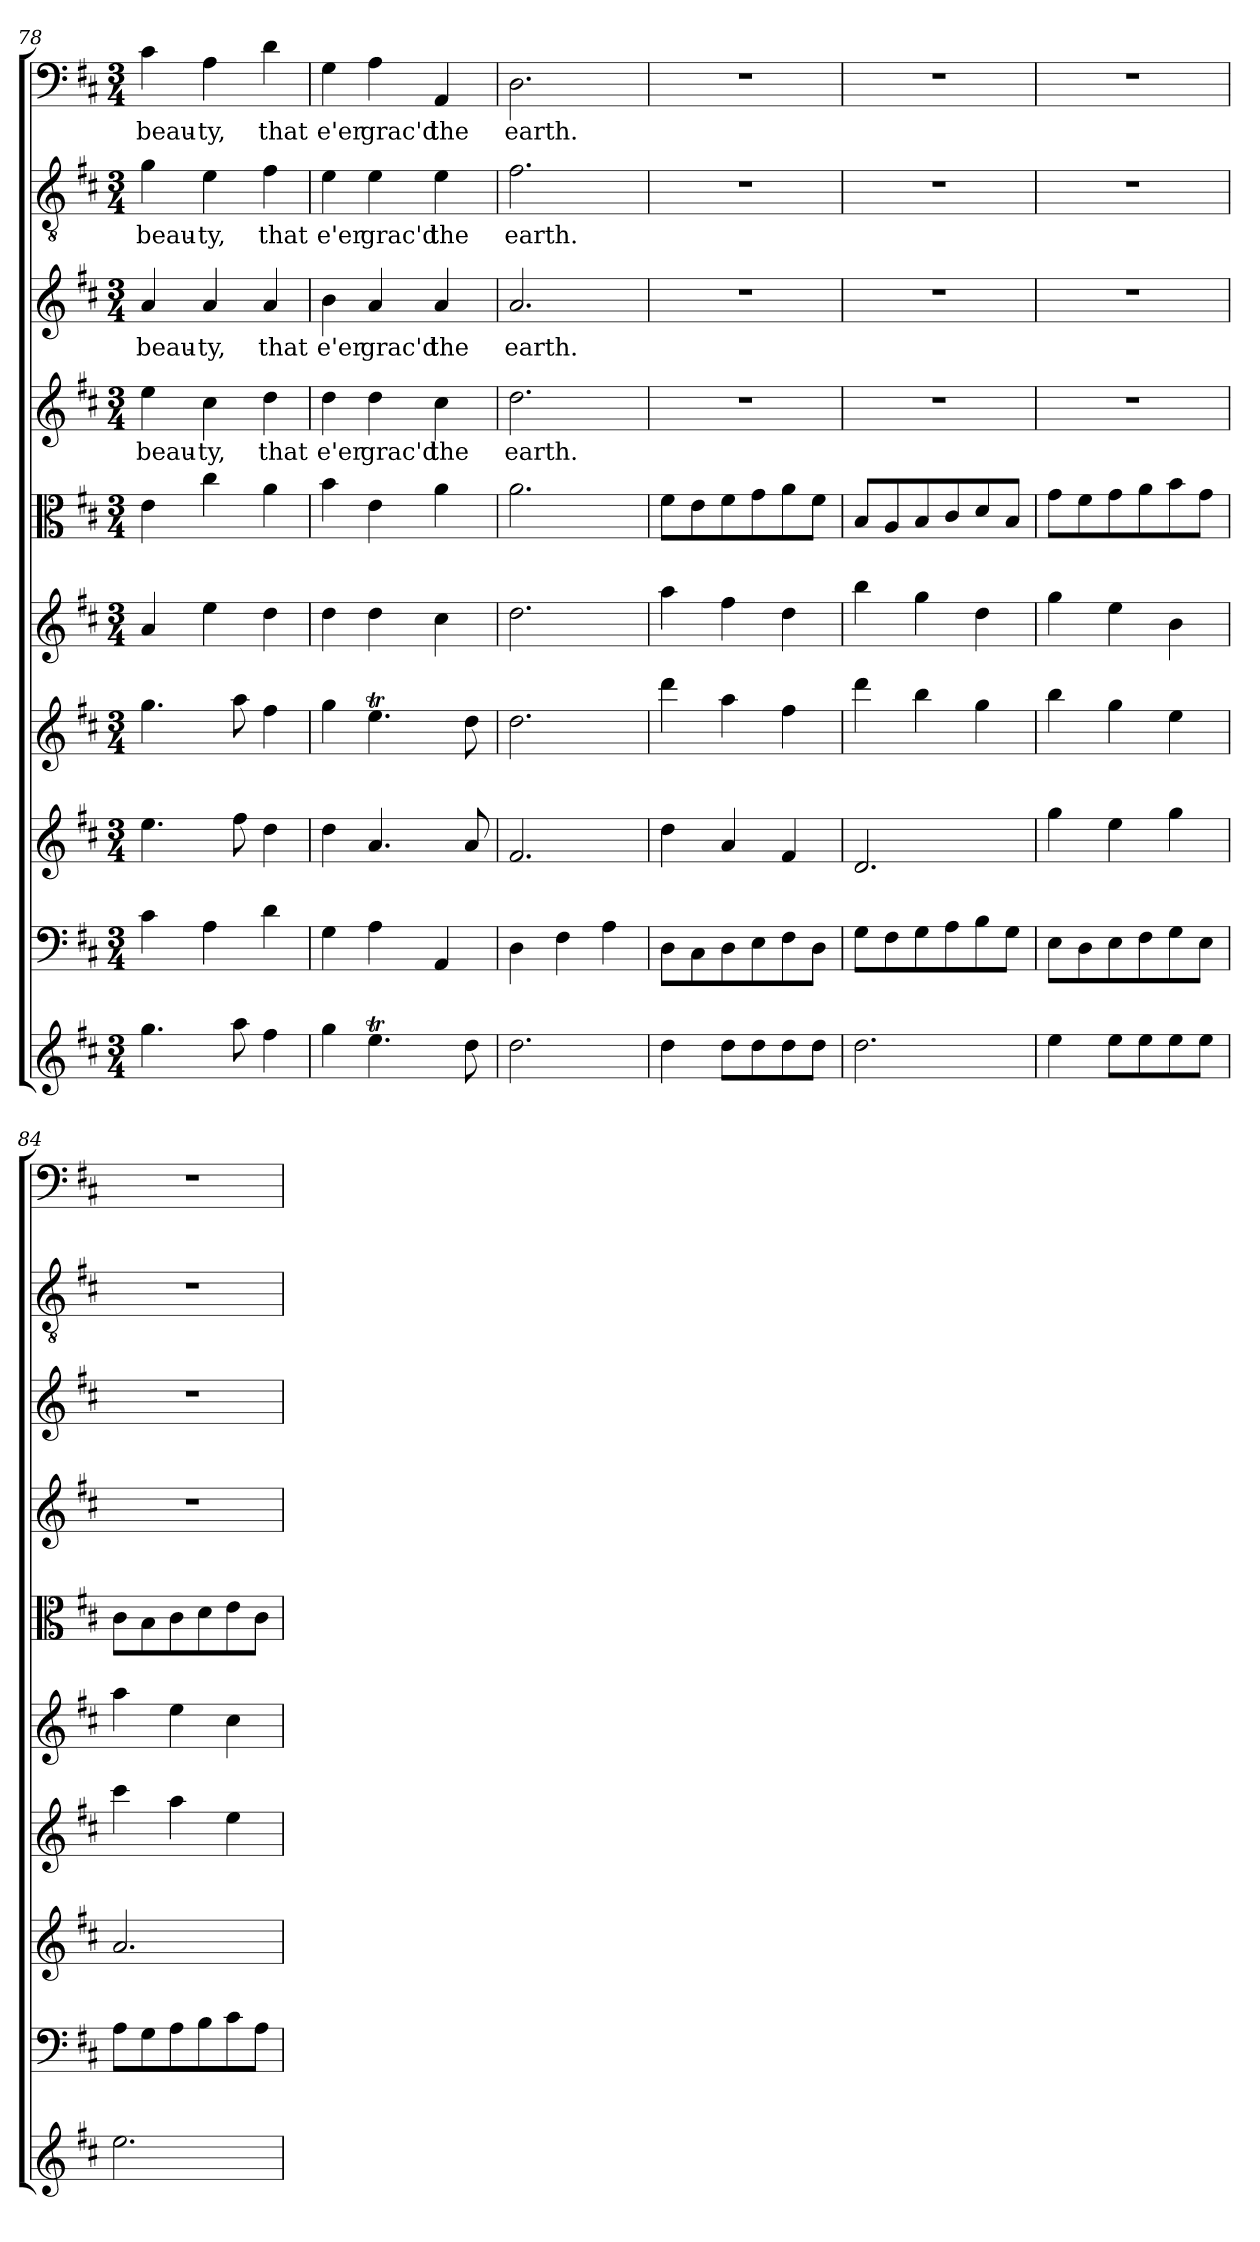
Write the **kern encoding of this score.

**kern	**kern	**kern	**kern	**kern	**kern	**kern	**text	**kern	**text	**kern	**text	**kern	**text
*part10	*part9	*part8	*part7	*part6	*part5	*part4	*part4	*part3	*part3	*part2	*part2	*part1	*part1
*staff10	*staff9	*staff8	*staff7	*staff6	*staff5	*staff4	*staff4	*staff3	*staff3	*staff2	*staff2	*staff1	*staff1
*clefG2	*clefF4	*clefG2	*clefG2	*clefG2	*clefC3	*clefG2	*	*clefG2	*	*clefGv2	*	*clefF4	*
*k[f#c#]	*k[f#c#]	*k[f#c#]	*k[f#c#]	*k[f#c#]	*k[f#c#]	*k[f#c#]	*	*k[f#c#]	*	*k[f#c#]	*	*k[f#c#]	*
*D:	*D:	*D:	*D:	*D:	*D:	*D:	*	*D:	*	*D:	*	*D:	*
*M3/4	*M3/4	*M3/4	*M3/4	*M3/4	*M3/4	*M3/4	*	*M3/4	*	*M3/4	*	*M3/4	*
=78	=78	=78	=78	=78	=78	=78	=78	=78	=78	=78	=78	=78	=78
4.gg\	4c#\	4.ee\	4.gg\	4a/	4e\	4ee\	beau-	4a/	beau-	4g\	beau-	4c#\	beau-
.	4A\	.	.	4ee\	4cc#\	4cc#\	-ty,	4a/	-ty,	4e\	-ty,	4A\	-ty,
8aa\	.	8ff#\	8aa\	.	.	.	.	.	.	.	.	.	.
4ff#\	4d\	4dd\	4ff#\	4dd\	4a\	4dd\	that	4a/	that	4f#\	that	4d\	that
=79	=79	=79	=79	=79	=79	=79	=79	=79	=79	=79	=79	=79	=79
4gg\	4G\	4dd\	4gg\	4dd\	4b\	4dd\	e'er	4b\	e'er	4e\	e'er	4G\	e'er
4.eeT\	4A\	4.a/	4.eeT\	4dd\	4e\	4dd\	grac'd	4a/	grac'd	4e\	grac'd	4A\	grac'd
.	4AA/	.	.	4cc#\	4a\	4cc#\	the	4a/	the	4e\	the	4AA/	the
8dd\	.	8a/	8dd\	.	.	.	.	.	.	.	.	.	.
=80	=80	=80	=80	=80	=80	=80	=80	=80	=80	=80	=80	=80	=80
2.dd\	4D\	2.f#/	2.dd\	2.dd\	2.a\	2.dd\	earth.	2.a/	earth.	2.f#\	earth.	2.D\	earth.
.	4F#\	.	.	.	.	.	.	.	.	.	.	.	.
.	4A\	.	.	.	.	.	.	.	.	.	.	.	.
=81	=81	=81	=81	=81	=81	=81	=81	=81	=81	=81	=81	=81	=81
4dd\	8D\L	4dd\	4ddd\	4aa\	8f#\L	2.r	.	2.r	.	2.r	.	2.r	.
.	8C#\	.	.	.	8e\	.	.	.	.	.	.	.	.
8dd\L	8D\	4a/	4aa\	4ff#\	8f#\	.	.	.	.	.	.	.	.
8dd\	8E\	.	.	.	8g\	.	.	.	.	.	.	.	.
8dd\	8F#\	4f#/	4ff#\	4dd\	8a\	.	.	.	.	.	.	.	.
8dd\J	8D\J	.	.	.	8f#\J	.	.	.	.	.	.	.	.
=82	=82	=82	=82	=82	=82	=82	=82	=82	=82	=82	=82	=82	=82
2.dd\	8G\L	2.d/	4ddd\	4bb\	8B/L	2.r	.	2.r	.	2.r	.	2.r	.
.	8F#\	.	.	.	8A/	.	.	.	.	.	.	.	.
.	8G\	.	4bb\	4gg\	8B/	.	.	.	.	.	.	.	.
.	8A\	.	.	.	8c#/	.	.	.	.	.	.	.	.
.	8B\	.	4gg\	4dd\	8d/	.	.	.	.	.	.	.	.
.	8G\J	.	.	.	8B/J	.	.	.	.	.	.	.	.
=83	=83	=83	=83	=83	=83	=83	=83	=83	=83	=83	=83	=83	=83
4ee\	8E\L	4gg\	4bb\	4gg\	8g\L	2.r	.	2.r	.	2.r	.	2.r	.
.	8D\	.	.	.	8f#\	.	.	.	.	.	.	.	.
8ee\L	8E\	4ee\	4gg\	4ee\	8g\	.	.	.	.	.	.	.	.
8ee\	8F#\	.	.	.	8a\	.	.	.	.	.	.	.	.
8ee\	8G\	4gg\	4ee\	4b\	8b\	.	.	.	.	.	.	.	.
8ee\J	8E\J	.	.	.	8g\J	.	.	.	.	.	.	.	.
=84	=84	=84	=84	=84	=84	=84	=84	=84	=84	=84	=84	=84	=84
2.ee\	8A\L	2.a/	4ccc#\	4aa\	8c#\L	2.r	.	2.r	.	2.r	.	2.r	.
.	8G\	.	.	.	8B\	.	.	.	.	.	.	.	.
.	8A\	.	4aa\	4ee\	8c#\	.	.	.	.	.	.	.	.
.	8B\	.	.	.	8d\	.	.	.	.	.	.	.	.
.	8c#\	.	4ee\	4cc#\	8e\	.	.	.	.	.	.	.	.
.	8A\J	.	.	.	8c#\J	.	.	.	.	.	.	.	.
=	=	=	=	=	=	=	=	=	=	=	=	=	=
*-	*-	*-	*-	*-	*-	*-	*-	*-	*-	*-	*-	*-	*-
